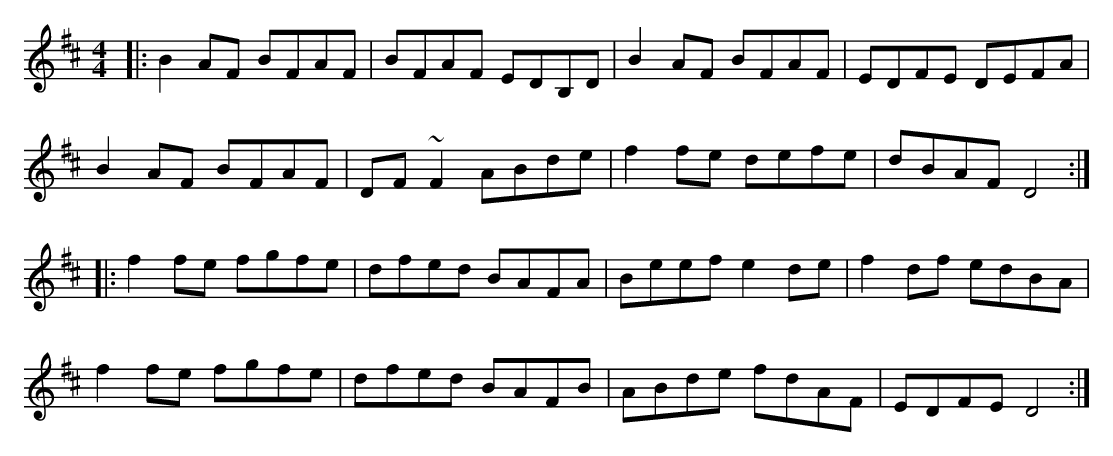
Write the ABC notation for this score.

X:1
M:4/4
K:D
|:B2AF BFAF|BFAF EDB,D|B2AF BFAF|EDFE DEFA|
B2AF BFAF|DF~F2 ABde|f2fe defe|dBAFD4:|
|:f2fe fgfe|dfed BAFA|Beefe2de|f2df edBA|
f2fe fgfe|dfed BAFB|ABde fdAF|EDFED4:|
